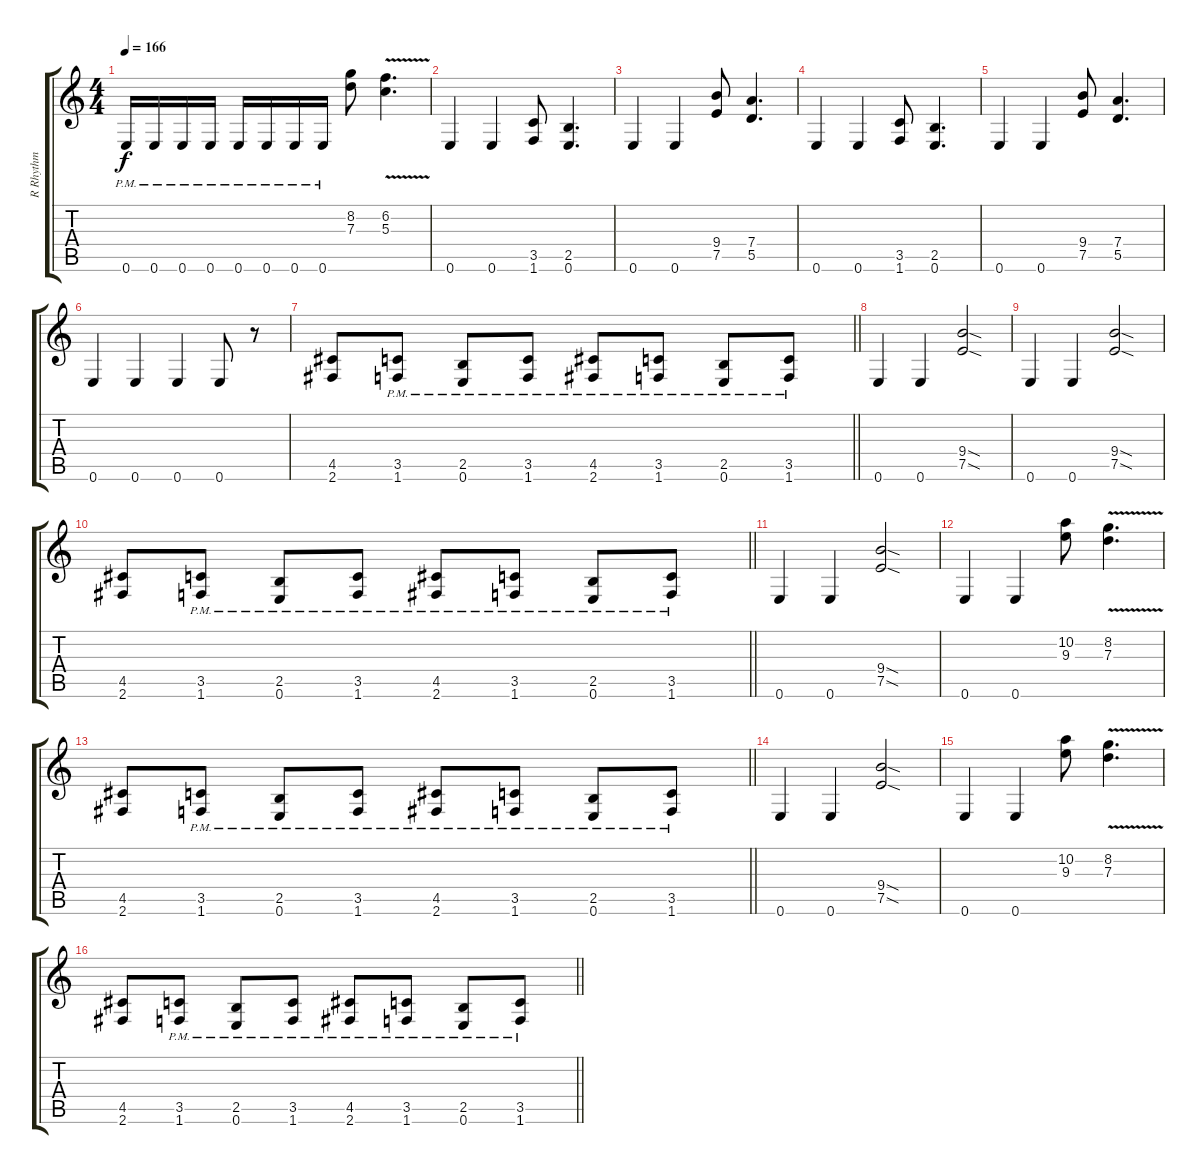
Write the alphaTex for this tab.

\track ("R Rhythm" "R Rhythm") {instrument distortionguitar}
\staff {score tabs}
\tuning (E4 B3 G3 D3 A2 E2) {hide}
\ts (4 4)
\tempo 166
\clef g2
\ks c
0.6{pm}.16{dy f} 0.6{pm}.16 0.6{pm}.16 0.6{pm}.16 0.6{pm}.16 0.6{pm}.16 0.6{pm}.16 0.6{pm}.16 (8.2 7.3).8 (6.2{v} 5.3{v}).4{d} |
0.6.4 0.6.4 (3.5 1.6).8 (2.5 0.6).4{d} |
0.6.4 0.6.4 (9.4 7.5).8 (7.4 5.5).4{d} |
0.6.4 0.6.4 (3.5 1.6).8 (2.5 0.6).4{d} |
0.6.4 0.6.4 (9.4 7.5).8 (7.4 5.5).4{d} |
0.6.4 0.6.4 0.6.4 0.6.8 r.8 |
\barLineRight lightlight
(4.5 2.6).8 (3.5{pm} 1.6{pm}).8 (2.5{pm} 0.6{pm}).8 (3.5{pm} 1.6{pm}).8 (4.5{pm} 2.6{pm}).8 (3.5{pm} 1.6{pm}).8 (2.5{pm} 0.6{pm}).8 (3.5{pm} 1.6{pm}).8 |
0.6.4 0.6.4 (9.4{sod} 7.5{sod}).2 |
0.6.4 0.6.4 (9.4{sod} 7.5{sod}).2 |
\barLineRight lightlight
(4.5 2.6).8 (3.5{pm} 1.6{pm}).8 (2.5{pm} 0.6{pm}).8 (3.5{pm} 1.6{pm}).8 (4.5{pm} 2.6{pm}).8 (3.5{pm} 1.6{pm}).8 (2.5{pm} 0.6{pm}).8 (3.5{pm} 1.6{pm}).8 |
0.6.4 0.6.4 (9.4{sod} 7.5{sod}).2 |
0.6.4 0.6.4 (10.2 9.3).8 (8.2{v} 7.3{v}).4{d} |
\barLineRight lightlight
(4.5 2.6).8 (3.5{pm} 1.6{pm}).8 (2.5{pm} 0.6{pm}).8 (3.5{pm} 1.6{pm}).8 (4.5{pm} 2.6{pm}).8 (3.5{pm} 1.6{pm}).8 (2.5{pm} 0.6{pm}).8 (3.5{pm} 1.6{pm}).8 |
0.6.4 0.6.4 (9.4{sod} 7.5{sod}).2 |
0.6.4 0.6.4 (10.2 9.3).8 (8.2{v} 7.3{v}).4{d} |
\barLineRight lightlight
(4.5 2.6).8 (3.5{pm} 1.6{pm}).8 (2.5{pm} 0.6{pm}).8 (3.5{pm} 1.6{pm}).8 (4.5{pm} 2.6{pm}).8 (3.5{pm} 1.6{pm}).8 (2.5{pm} 0.6{pm}).8 (3.5{pm} 1.6{pm}).8
